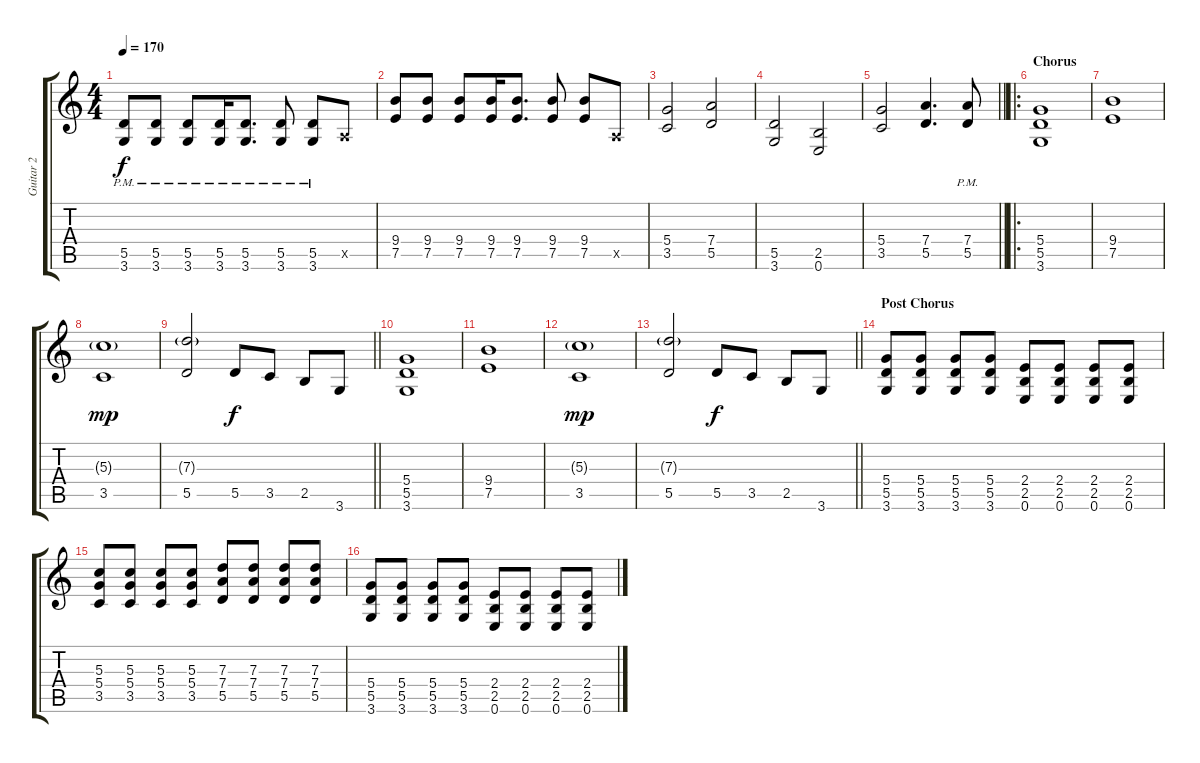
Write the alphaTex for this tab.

\track ("Guitar 2" "Guitar 2") {instrument distortionguitar}
\staff {score tabs}
\tuning (E4 B3 G3 D3 A2 E2) {hide}
\ts (4 4)
\tempo 170
\clef g2
\ks c
(5.5{pm} 3.6{pm}).8{dy f} (5.5{pm} 3.6{pm}).8 (5.5{pm} 3.6{pm}).8 (5.5{pm} 3.6{pm}).16 (5.5{pm} 3.6{pm}).8{d} (5.5{pm} 3.6{pm}).8 (5.5{pm} 3.6{pm}).8 0.5{x}.8 |
(9.4 7.5).8 (9.4 7.5).8 (9.4 7.5).8 (9.4 7.5).16 (9.4 7.5).8{d} (9.4 7.5).8 (9.4 7.5).8 0.5{x}.8 |
(5.4 3.5).2 (7.4 5.5).2 |
(5.5 3.6).2 (2.5 0.6).2 |
\barLineRight lightlight
(5.4 3.5).2 (7.4 5.5).4{d} (7.4{pm} 5.5{pm}).8 |
\ro
\section ("" "Chorus")
(5.4 5.5 3.6).1 |
(9.4 7.5).1 |
(5.3{g} 3.5).1{dy mp} |
\barLineRight lightlight
(7.3{g} 5.5).2 5.5.8{dy f} 3.5.8 2.5.8 3.6.8 |
(5.4 5.5 3.6).1 |
(9.4 7.5).1 |
(5.3{g} 3.5).1{dy mp} |
\barLineRight lightlight
(7.3{g} 5.5).2 5.5.8{dy f} 3.5.8 2.5.8 3.6.8 |
\section ("" "Post Chorus")
(5.4 5.5 3.6).8 (5.4 5.5 3.6).8 (5.4 5.5 3.6).8 (5.4 5.5 3.6).8 (2.4 2.5 0.6).8 (2.4 2.5 0.6).8 (2.4 2.5 0.6).8 (2.4 2.5 0.6).8 |
(5.3 5.4 3.5).8 (5.3 5.4 3.5).8 (5.3 5.4 3.5).8 (5.3 5.4 3.5).8 (7.3 7.4 5.5).8 (7.3 7.4 5.5).8 (7.3 7.4 5.5).8 (7.3 7.4 5.5).8 |
(5.4 5.5 3.6).8 (5.4 5.5 3.6).8 (5.4 5.5 3.6).8 (5.4 5.5 3.6).8 (2.4 2.5 0.6).8 (2.4 2.5 0.6).8 (2.4 2.5 0.6).8 (2.4 2.5 0.6).8
